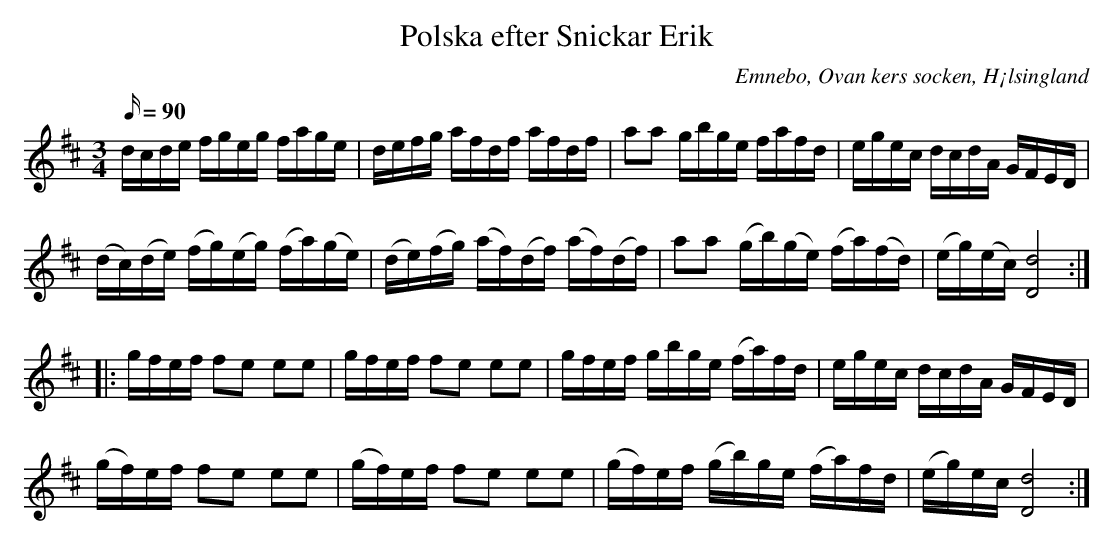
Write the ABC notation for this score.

X:1
T: Polska efter Snickar Erik
O: Emnebo, Ovan kers socken, H¡lsingland
M: 3/4
L: 1/16
Q: 90
K: D
dcde     fgeg     fage     | defg     afdf     afdf     | a2a2 gbge     fafd     | egec     dcdA  GFED |
(dc)(de) (fg)(eg) (fa)(ge) | (de)(fg) (af)(df) (af)(df) | a2a2 (gb)(ge) (fa)(fd) | (eg)(ec) [dD]8      ::
gfef   f2e2 e2e2 | gfef   f2e2 e2e2 | gfef   gbge   (fa)fd | egec   dcdA  GFED  |
(gf)ef f2e2 e2e2 | (gf)ef f2e2 e2e2 | (gf)ef (gb)ge (fa)fd | (eg)ec [Dd]8      :|
